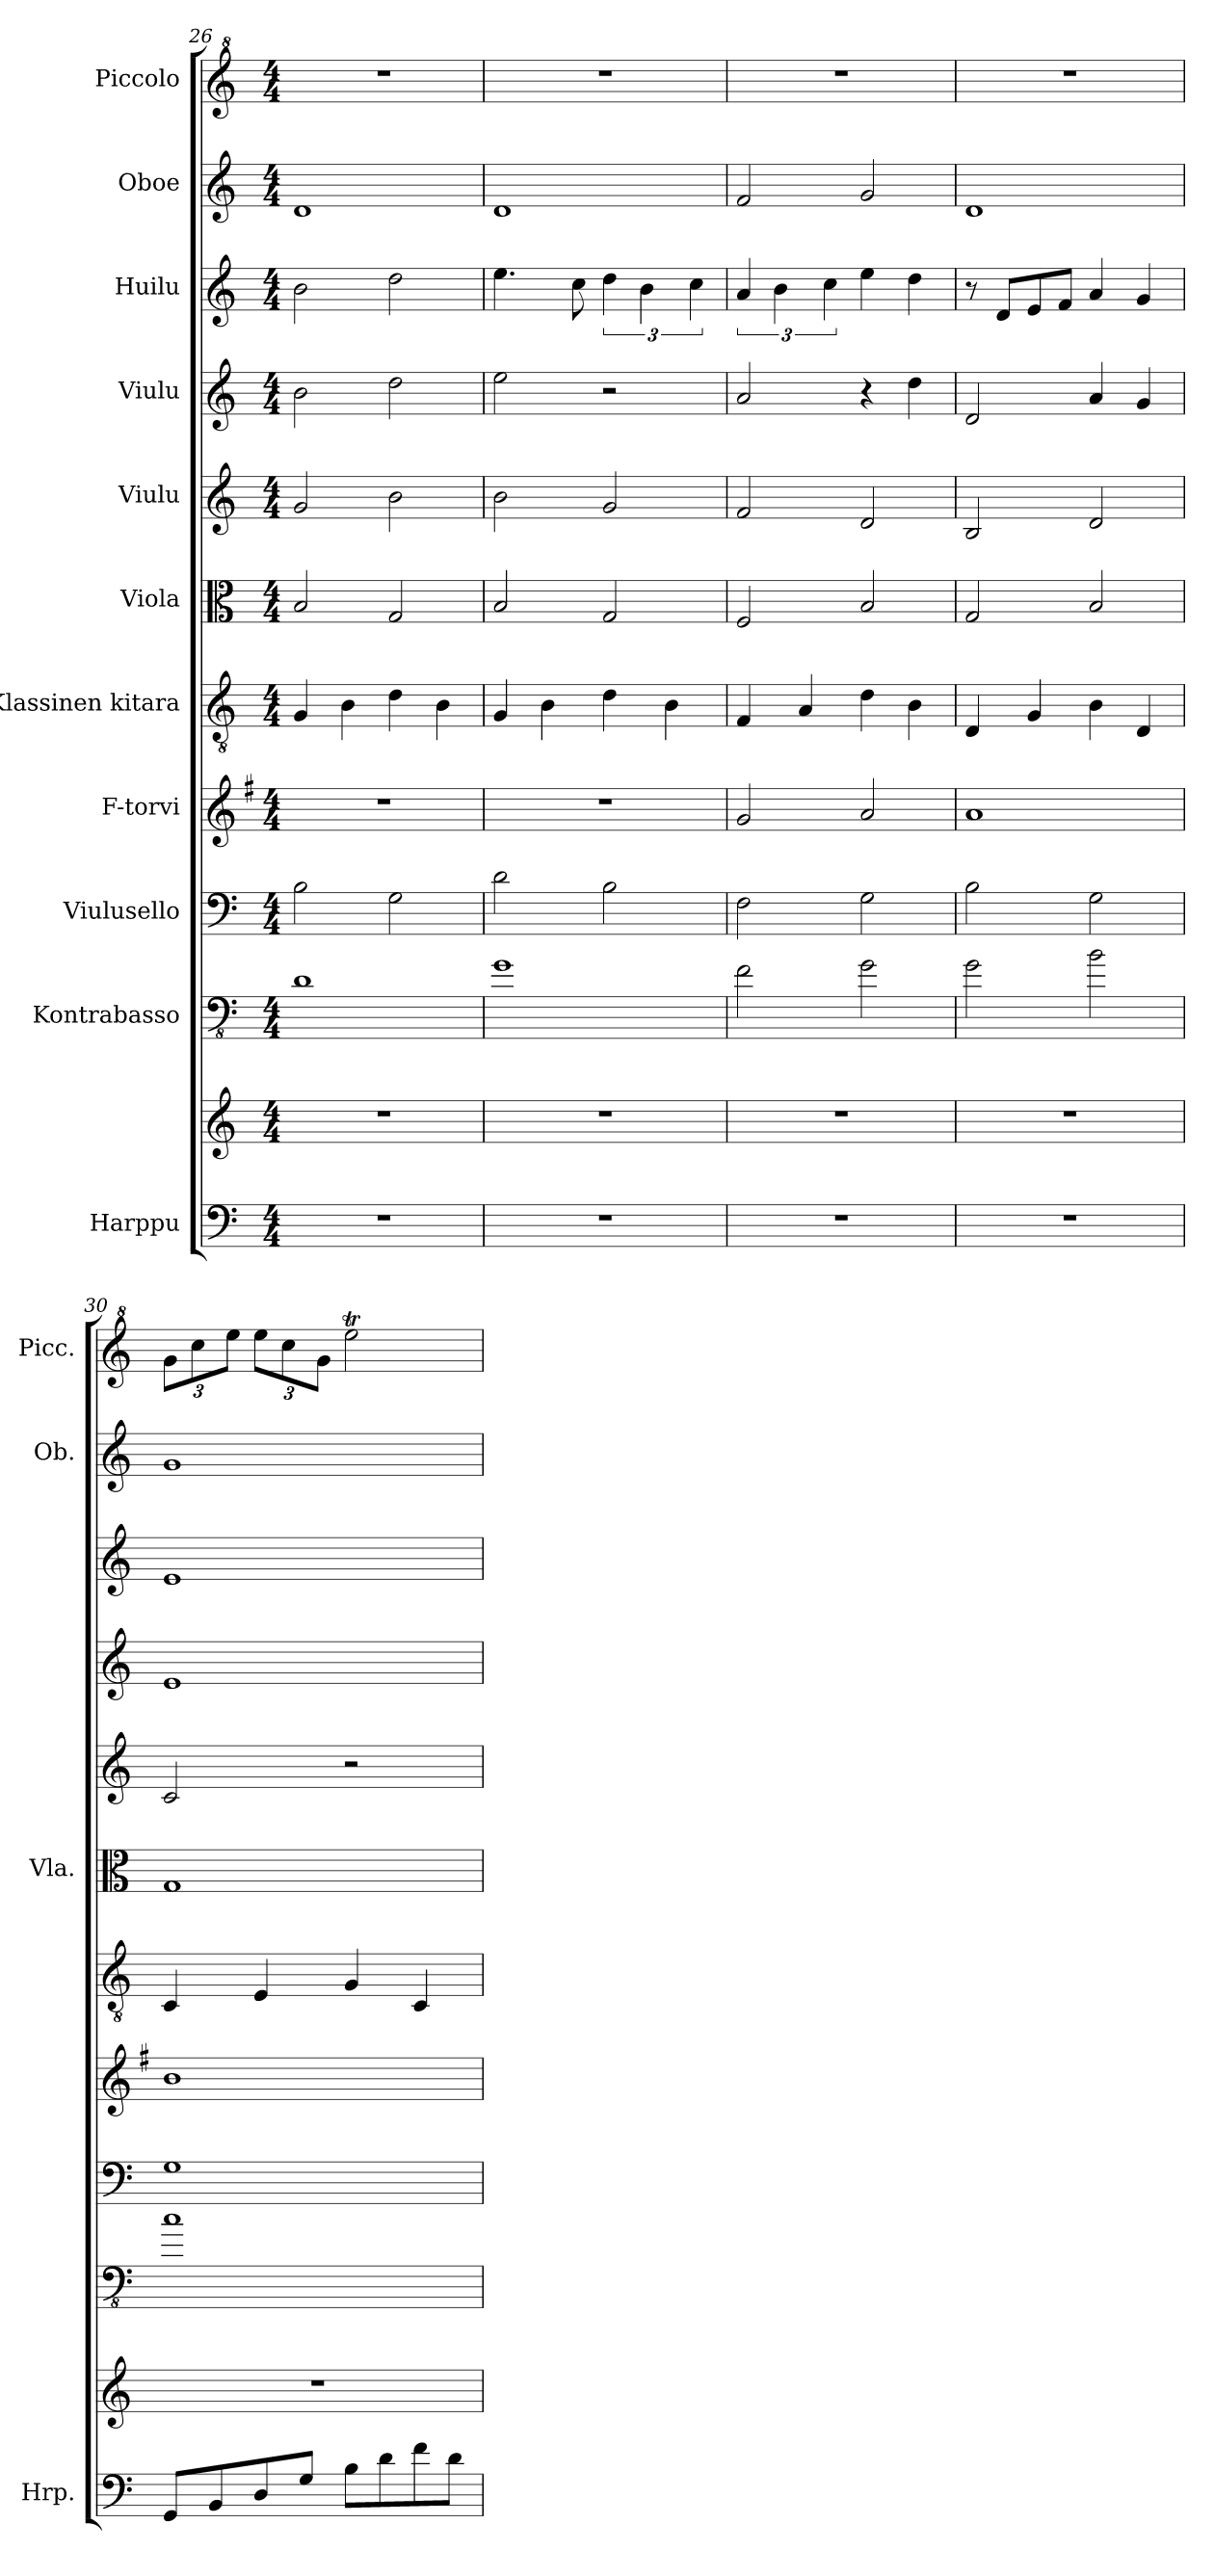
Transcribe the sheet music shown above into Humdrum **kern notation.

**kern	**kern	**kern	**kern	**kern	**kern	**kern	**kern	**kern	**kern	**kern	**kern
*part11	*part11	*part10	*part9	*part8	*part7	*part6	*part5	*part4	*part3	*part2	*part1
*staff12	*staff11	*staff10	*staff9	*staff8	*staff7	*staff6	*staff5	*staff4	*staff3	*staff2	*staff1
*I"Harppu	*	*I"Kontrabasso	*I"Viulusello	*I"F-torvi	*I"Klassinen kitara	*I"Viola	*I"Viulu	*I"Viulu	*I"Huilu	*I"Oboe	*I"Piccolo
*I'Hrp.	*	*	*	*	*	*I'Vla.	*	*	*	*I'Ob.	*I'Picc.
*clefF4	*clefG2	*clefFv4	*clefF4	*clefG2	*clefGv2	*clefC3	*clefG2	*clefG2	*clefG2	*clefG2	*clefG^2
*	*	*ITrd7c12	*	*ITrd4c7	*	*	*	*	*	*	*ITrd-7c-12
*k[]	*k[]	*k[]	*k[]	*k[]	*k[]	*k[]	*k[]	*k[]	*k[]	*k[]	*k[]
*M4/4	*M4/4	*M4/4	*M4/4	*M4/4	*M4/4	*M4/4	*M4/4	*M4/4	*M4/4	*M4/4	*M4/4
=26	=26	=26	=26	=26	=26	=26	=26	=26	=26	=26	=26
1r	1r	1DD	2B\	1r	4G/	2B/	2g/	2b\	2b\	1d	1r
.	.	.	.	.	4B\	.	.	.	.	.	.
.	.	.	2G\	.	4d\	2G/	2b\	2dd\	2dd\	.	.
.	.	.	.	.	4B\	.	.	.	.	.	.
=27	=27	=27	=27	=27	=27	=27	=27	=27	=27	=27	=27
1r	1r	1GG	2d\	1r	4G/	2B/	2b\	2ee\	4.ee\	1d	1r
.	.	.	.	.	4B\	.	.	.	.	.	.
.	.	.	.	.	.	.	.	.	8cc\	.	.
.	.	.	2B\	.	4d\	2G/	2g/	2r	6dd\	.	.
.	.	.	.	.	.	.	.	.	6b\	.	.
.	.	.	.	.	4B\	.	.	.	.	.	.
.	.	.	.	.	.	.	.	.	6cc\	.	.
=28	=28	=28	=28	=28	=28	=28	=28	=28	=28	=28	=28
1r	1r	2FF\	2F\	2c/	4F/	2F/	2f/	2a/	6a/	2f/	1r
.	.	.	.	.	.	.	.	.	6b\	.	.
.	.	.	.	.	4A/	.	.	.	.	.	.
.	.	.	.	.	.	.	.	.	6cc\	.	.
.	.	2GG\	2G\	2d/	4d\	2B/	2d/	4r	4ee\	2g/	.
.	.	.	.	.	4B\	.	.	4dd\	4dd\	.	.
=29	=29	=29	=29	=29	=29	=29	=29	=29	=29	=29	=29
1r	1r	2GG\	2B\	1d	4D/	2G/	2B/	2d/	8r	1d	1r
.	.	.	.	.	.	.	.	.	8d/L	.	.
.	.	.	.	.	4G/	.	.	.	8e/	.	.
.	.	.	.	.	.	.	.	.	8f/J	.	.
.	.	2BB\	2G\	.	4B\	2B/	2d/	4a/	4a/	.	.
.	.	.	.	.	4D/	.	.	4g/	4g/	.	.
!!LO:PB:g=z
=30	=30	=30	=30	=30	=30	=30	=30	=30	=30	=30	=30
*	*	*	*	*	*	*	*	*	*	*	*Xbrackettup
8GG/L	1r	1C	1G	1e	4C/	1G	2c/	1e	1e	1g	12ggg\L
.	.	.	.	.	.	.	.	.	.	.	12cccc\
8BB/	.	.	.	.	.	.	.	.	.	.	.
.	.	.	.	.	.	.	.	.	.	.	12eeee\J
8D/	.	.	.	.	4E/	.	.	.	.	.	12eeee\L
.	.	.	.	.	.	.	.	.	.	.	12cccc\
8G/J	.	.	.	.	.	.	.	.	.	.	.
.	.	.	.	.	.	.	.	.	.	.	12ggg\J
8B\L	.	.	.	.	4G/	.	2r	.	.	.	2eeeet\
8d\	.	.	.	.	.	.	.	.	.	.	.
8f\	.	.	.	.	4C/	.	.	.	.	.	.
8d\J	.	.	.	.	.	.	.	.	.	.	.
=	=	=	=	=	=	=	=	=	=	=	=
*-	*-	*-	*-	*-	*-	*-	*-	*-	*-	*-	*-
